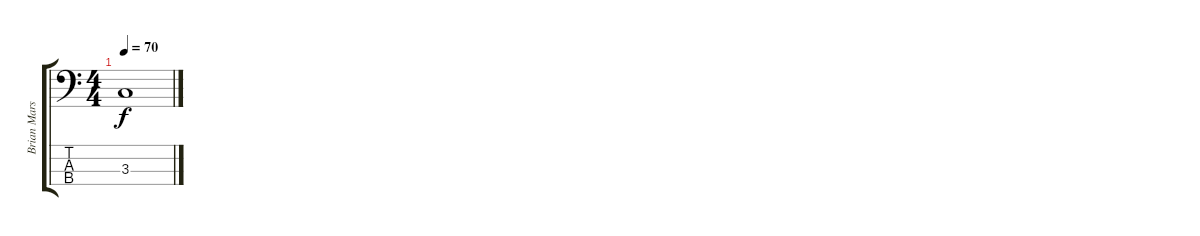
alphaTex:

\track ("Brian Marshall" "Brian Mars") {instrument electricbasspick}
\staff {score tabs}
\tuning (G2 D2 A1 D1) {hide}
\ts (4 4)
\tempo 70
\clef f4
\ks c
3.3.1{dy f}
